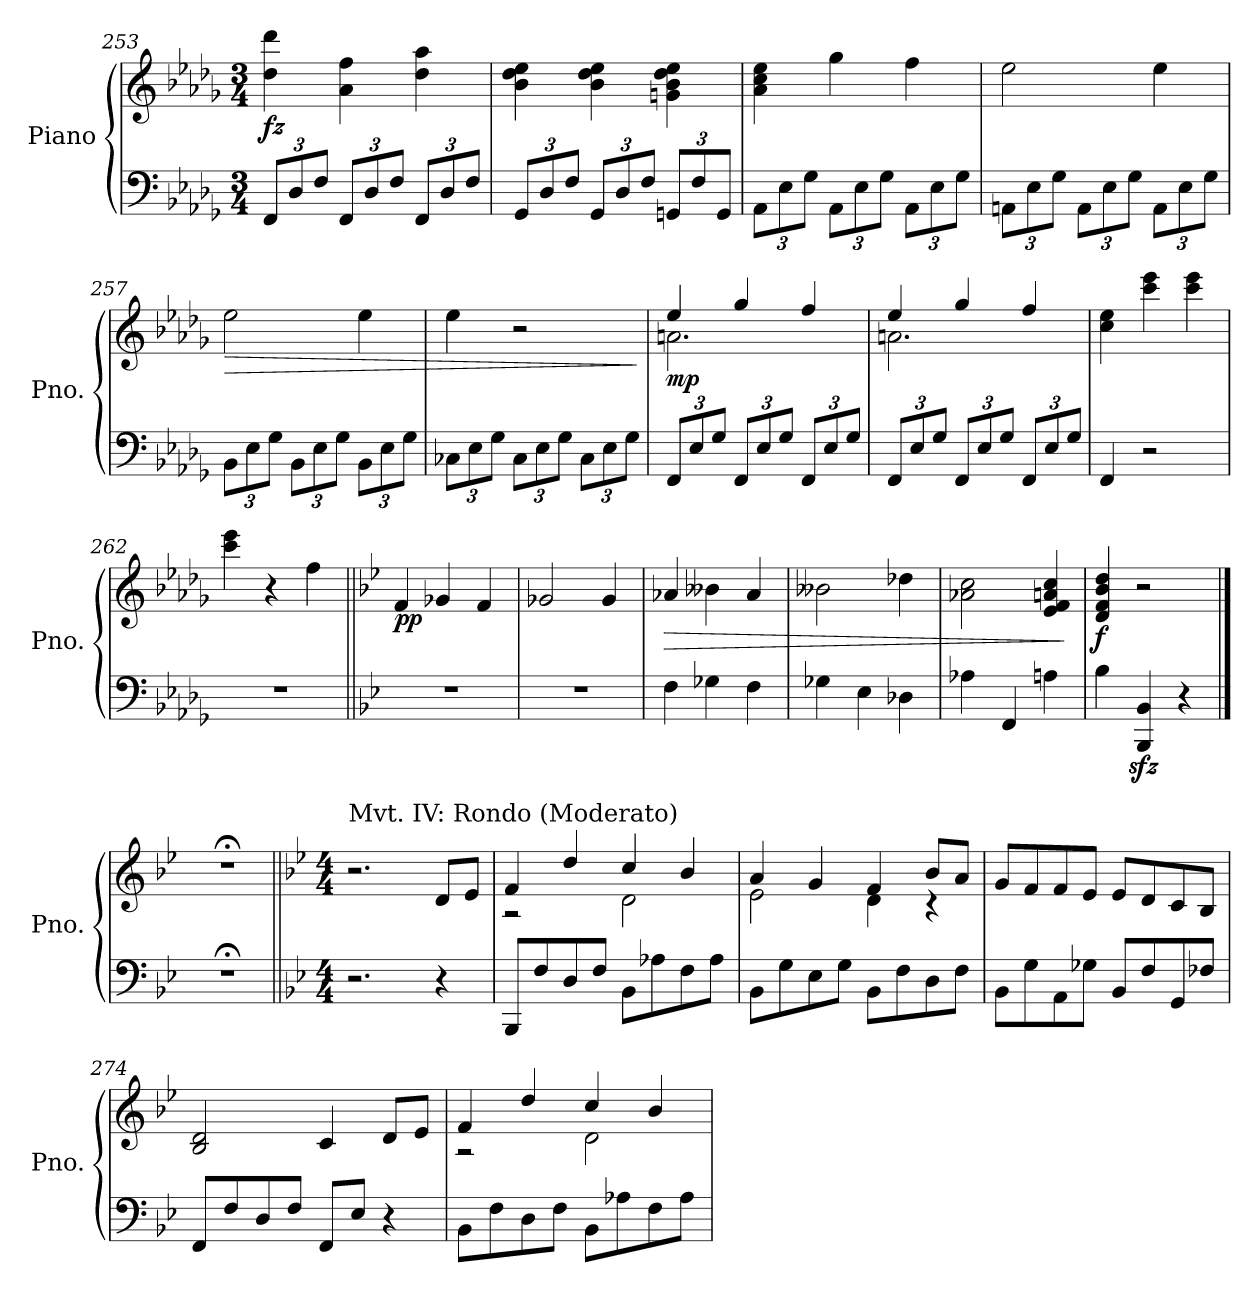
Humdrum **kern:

**kern	**kern	**dynam
*part1	*part1	*part1
*staff2	*staff1	*staff1/2
*I"Piano	*	*
*I'Pno.	*	*
*clefF4	*clefG2	*
*k[b-e-a-d-g-]	*k[b-e-a-d-g-]	*
*M3/4	*M3/4	*
*Xbrackettup	*	*
=253	=253	=253
!	!	!LO:DY:b
12FF/L	4dd-\ 4ddd-\	fz
12D-/	.	.
12F/J	.	.
12FF/L	4a-\ 4ff\	.
12D-/	.	.
12F/J	.	.
12FF/L	4dd-\ 4aa-\	.
12D-/	.	.
12F/J	.	.
!!LO:LB:g=z
=254	=254	=254
12GG-/L	4b-\ 4dd-\ 4ee-\	.
12D-/	.	.
12F/J	.	.
12GG-/L	4b-\ 4dd-\ 4ee-\	.
12D-/	.	.
12F/J	.	.
12GGn/L	4gn\ 4b-\ 4dd-\ 4ee-\	.
12F/	.	.
12GG/J	.	.
=255	=255	=255
12AA-\L	4a-\ 4cc\ 4ee-\	.
12E-\	.	.
12G-\J	.	.
12AA-\L	4gg-\	.
12E-\	.	.
12G-\J	.	.
12AA-\L	4ff\	.
12E-\	.	.
12G-\J	.	.
=256	=256	=256
12AAn\L	2ee-\	.
12E-\	.	.
12G-\J	.	.
12AA\L	.	.
12E-\	.	.
12G-\J	.	.
12AA\L	4ee-\	.
12E-\	.	.
12G-\J	.	.
=257	=257	=257
!	!	!LO:HP:b
12BB-\L	2ee-\	>
12E-\	.	.
12G-\J	.	.
12BB-\L	.	.
12E-\	.	.
12G-\J	.	.
12BB-\L	4ee-\	.
12E-\	.	.
12G-\J	.	.
=258	=258	=258
12C-X\L	4ee-\	.
12E-\	.	.
12G-\J	.	.
12C-\L	2r	.
12E-\	.	.
12G-\J	.	.
12C-\L	.	.
12E-\	.	.
12G-\J	.	.
.	.	]
!!LO:PB:g=z
=259	=259	=259
*	*^	*
!	!	!	!LO:DY:b
12FF/L	4ee-/	2.an\	mp
12E-/	.	.	.
12G-/J	.	.	.
12FF/L	4gg-/	.	.
12E-/	.	.	.
12G-/J	.	.	.
12FF/L	4ff/	.	.
12E-/	.	.	.
12G-/J	.	.	.
=260	=260	=260	=260
12FF/L	4ee-/	2.an\	.
12E-/	.	.	.
12G-/J	.	.	.
12FF/L	4gg-/	.	.
12E-/	.	.	.
12G-/J	.	.	.
12FF/L	4ff/	.	.
12E-/	.	.	.
12G-/J	.	.	.
*	*v	*v	*
=261	=261	=261
4FF/	4cc\ 4ee-\	.
2r	4ccc\ 4eee-\	.
.	4ccc\ 4eee-\	.
=262	=262	=262
2.r	4ccc\ 4eee-\	.
.	4r	.
.	4ff\	.
=263||	=263||	=263||
*k[b-e-]	*k[b-e-]	*
!	!	!LO:DY:b
2.r	4f/	pp
.	4g-X/	.
.	4f/	.
=264	=264	=264
2.r	2g-X/	.
.	4g-/	.
=265	=265	=265
!	!	!LO:HP:b
4F\	4a-X/	>
4G-X\	4b--X\	.
4F\	4a-/	.
=266	=266	=266
4G-X\	2b--X\	.
4E-\	.	.
4D-X\	4dd-X\	.
=267	=267	=267
4A-X\	2a-X\ 2cc\	.
4FF/	.	.
4An\	4e-/ 4f/ 4an/ 4cc/	.
.	.	]
!!LO:LB:g=z
=268	=268	=268
!	!	!LO:DY:b
4B-\	4d/ 4f/ 4b-/ 4dd/	f
4BBB-/zz< 4BB-/zz<	2r	.
4r	.	.
==269	==269	==269
2.r;<	2.r;<	.
=270||	=270||	=270||
*k[b-e-]	*k[b-e-]	*
*M4/4	*M4/4	*
!	!LO:TX:a:t=Mvt. IV&colon; Rondo (Moderato)	!
2.r	2.r	.
*	*MM140	*
!	!	!LO:DY:b
!	!	!LO:DY:n=1:b
4r	8d/L	mp mp
.	8e-/J	.
=271	=271	=271
*	*^	*
8BBB-/L	4f/	2r	.
8F/	.	.	.
8D/	4dd/	.	.
8F/J	.	.	.
8BB-\L	4cc/	2d\	.
8A-X\	.	.	.
8F\	4b-/	.	.
8A-\J	.	.	.
=272	=272	=272	=272
8BB-\L	4a/	2e-\	.
8G\	.	.	.
8E-\	4g/	.	.
8G\J	.	.	.
8BB-\L	4f/	4d\	.
8F\	.	.	.
8D\	8b-/L	4r	.
8F\J	8a/J	.	.
*	*v	*v	*
=273	=273	=273
8BB-\L	8g/L	.
8G\	8f/	.
8AA\	8f/	.
8G-X\J	8e-/J	.
8BB-/L	8e-/L	.
8F/	8d/	.
8GG/	8c/	.
8F-X/J	8B-/J	.
=274	=274	=274
8FF/L	2B-/ 2d/	.
8F/	.	.
8D/	.	.
8F/J	.	.
8FF/L	4c/	.
8E-/J	.	.
4r	8d/L	.
.	8e-/J	.
!!LO:LB:g=z
=275	=275	=275
*	*^	*
8BB-\L	4f/	2r	.
8F\	.	.	.
8D\	4dd/	.	.
8F\J	.	.	.
8BB-\L	4cc/	2d\	.
8A-X\	.	.	.
8F\	4b-/	.	.
8A-\J	.	.	.
*	*v	*v	*
=	=	=
*-	*-	*-
